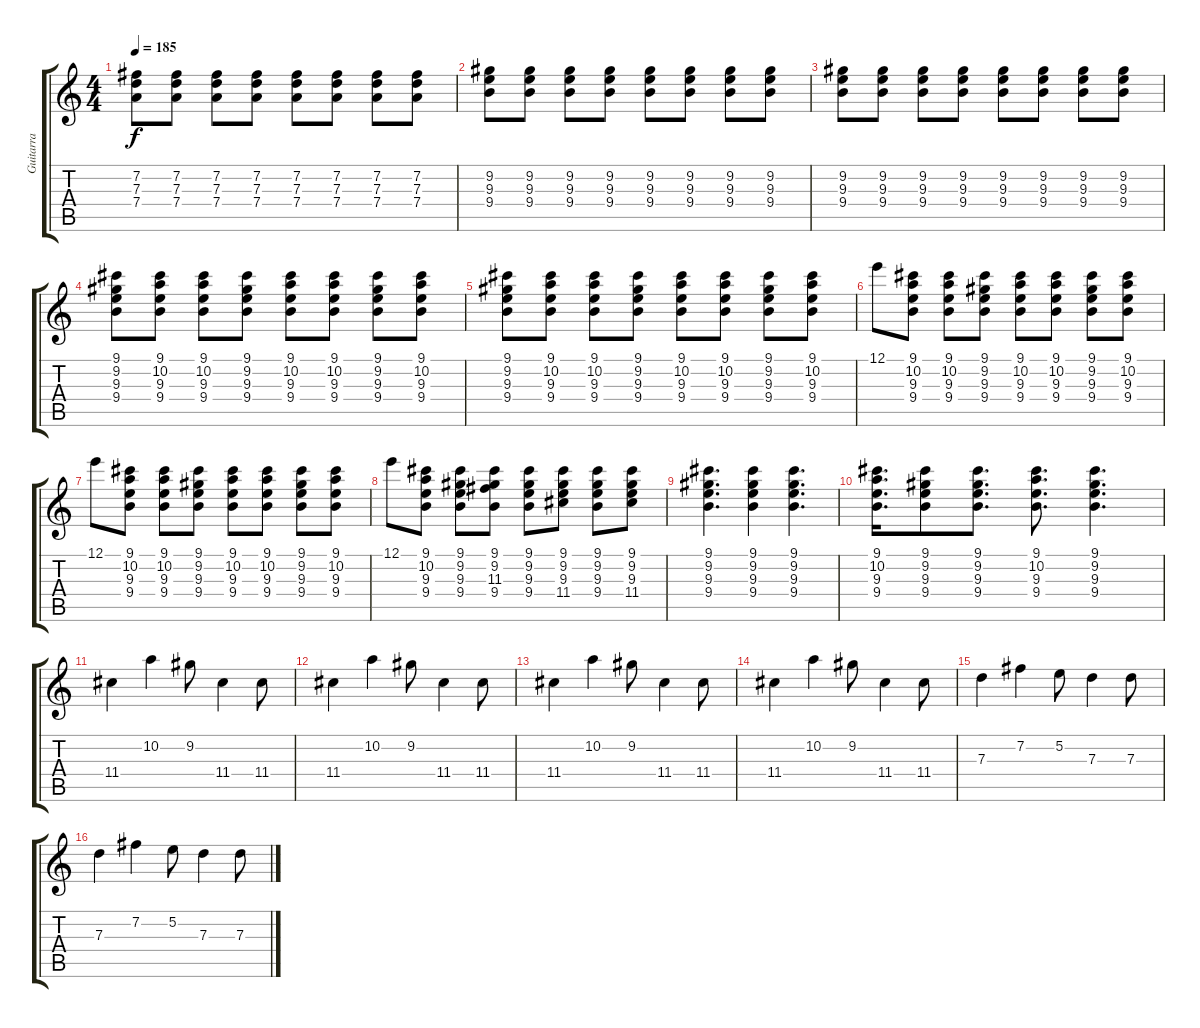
\track ("Guitarra" "Guitarra") {instrument electricguitarjazz}
\staff {score tabs}
\tuning (E4 B3 G3 D3 A2 E2) {hide}
\ts (4 4)
\tempo 185
\clef g2
\ks c
(7.2 7.3 7.4).8{dy f} (7.2 7.3 7.4).8 (7.2 7.3 7.4).8 (7.2 7.3 7.4).8 (7.2 7.3 7.4).8 (7.2 7.3 7.4).8 (7.2 7.3 7.4).8 (7.2 7.3 7.4).8 |
(9.2 9.3 9.4).8 (9.2 9.3 9.4).8 (9.2 9.3 9.4).8 (9.2 9.3 9.4).8 (9.2 9.3 9.4).8 (9.2 9.3 9.4).8 (9.2 9.3 9.4).8 (9.2 9.3 9.4).8 |
(9.2 9.3 9.4).8 (9.2 9.3 9.4).8 (9.2 9.3 9.4).8 (9.2 9.3 9.4).8 (9.2 9.3 9.4).8 (9.2 9.3 9.4).8 (9.2 9.3 9.4).8 (9.2 9.3 9.4).8 |
(9.1 9.2 9.3 9.4).8 (9.1 10.2 9.3 9.4).8 (9.1 10.2 9.3 9.4).8 (9.1 9.2 9.3 9.4).8 (9.1 10.2 9.3 9.4).8 (9.1 10.2 9.3 9.4).8 (9.1 9.2 9.3 9.4).8 (9.1 10.2 9.3 9.4).8 |
(9.1 9.2 9.3 9.4).8 (9.1 10.2 9.3 9.4).8 (9.1 10.2 9.3 9.4).8 (9.1 9.2 9.3 9.4).8 (9.1 10.2 9.3 9.4).8 (9.1 10.2 9.3 9.4).8 (9.1 9.2 9.3 9.4).8 (9.1 10.2 9.3 9.4).8 |
12.1.8 (9.1 10.2 9.3 9.4).8 (9.1 10.2 9.3 9.4).8 (9.1 9.2 9.3 9.4).8 (9.1 10.2 9.3 9.4).8 (9.1 10.2 9.3 9.4).8 (9.1 9.2 9.3 9.4).8 (9.1 10.2 9.3 9.4).8 |
12.1.8 (9.1 10.2 9.3 9.4).8 (9.1 10.2 9.3 9.4).8 (9.1 9.2 9.3 9.4).8 (9.1 10.2 9.3 9.4).8 (9.1 10.2 9.3 9.4).8 (9.1 9.2 9.3 9.4).8 (9.1 10.2 9.3 9.4).8 |
12.1.8 (9.1 10.2 9.3 9.4).8 (9.1 9.2 9.3 9.4).8 (9.1 9.2 11.3 9.4).8 (9.1 9.2 9.3 9.4).8 (9.1 9.2 9.3 11.4).8 (9.1 9.2 9.3 9.4).8 (9.1 9.2 9.3 11.4).8 |
(9.1 9.2 9.3 9.4).4{d} (9.1 9.2 9.3 9.4).4 (9.1 9.2 9.3 9.4).4{d} |
(9.1 10.2 9.3 9.4).16{d} (9.1 9.2 9.3 9.4).8 (9.1 9.2 9.3 9.4).8{d} (9.1 10.2 9.3 9.4).8{d} (9.1 9.2 9.3 9.4).4{d} |
11.4.4 10.2.4 9.2.8 11.4.4 11.4.8 |
11.4.4 10.2.4 9.2.8 11.4.4 11.4.8 |
11.4.4 10.2.4 9.2.8 11.4.4 11.4.8 |
11.4.4 10.2.4 9.2.8 11.4.4 11.4.8 |
7.3.4 7.2.4 5.2.8 7.3.4 7.3.8 |
7.3.4 7.2.4 5.2.8 7.3.4 7.3.8
